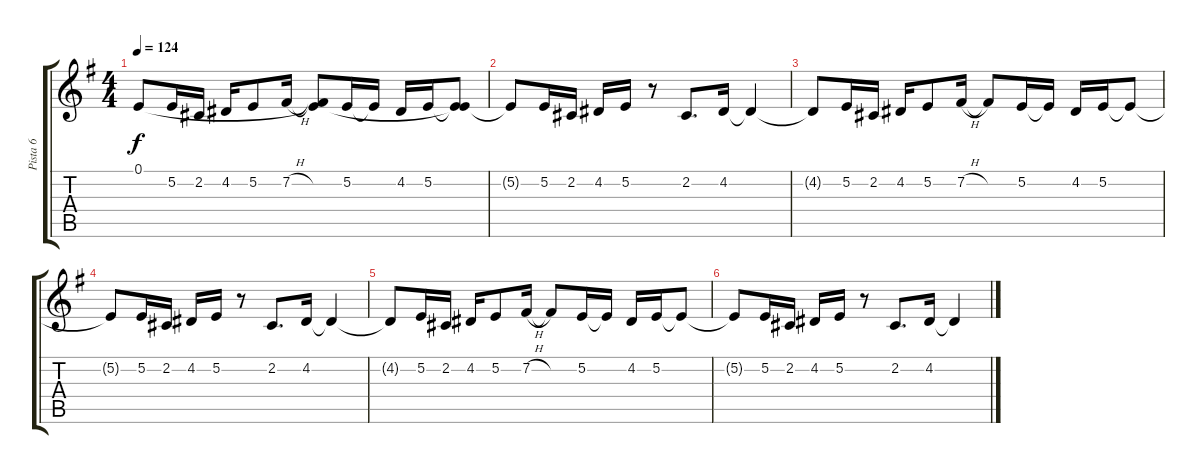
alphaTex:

\track ("Pista 6" "Pista 6") {instrument tenorsax}
\staff {score tabs}
\tuning (E4 B3 G3 D3 A2 E2) {hide}
\ts (4 4)
\tempo 124
\clef g2
\ks g
0.1.8{dy f volume 10} 5.2.16 2.2.16 4.2.16 5.2.8 7.2{h}.16 (0.1{t} 7.2{t}).8 5.2.16 5.2{t}.16 4.2.16 5.2.16 (0.1{t} 5.2{t}).8 |
5.2{t}.8{volume 8} 5.2.16 2.2.16 4.2.16 5.2.16 r.8 2.2.8{d} 4.2.16 4.2{t}.4 |
4.2{t}.8{volume 6} 5.2.16 2.2.16 4.2.16 5.2.8 7.2{h}.16 7.2{t}.8 5.2.16 5.2{t}.16 4.2.16 5.2.16 5.2{t}.8 |
5.2{t}.8{volume 4} 5.2.16 2.2.16 4.2.16 5.2.16 r.8 2.2.8{d} 4.2.16 4.2{t}.4 |
4.2{t}.8 5.2.16{volume 2} 2.2.16 4.2.16 5.2.8 7.2{h}.16 7.2{t}.8 5.2.16 5.2{t}.16 4.2.16 5.2.16 5.2{t}.8 |
5.2{t}.8{volume 1} 5.2.16 2.2.16 4.2.16 5.2.16 r.8 2.2.8{d} 4.2.16 4.2{t}.4
